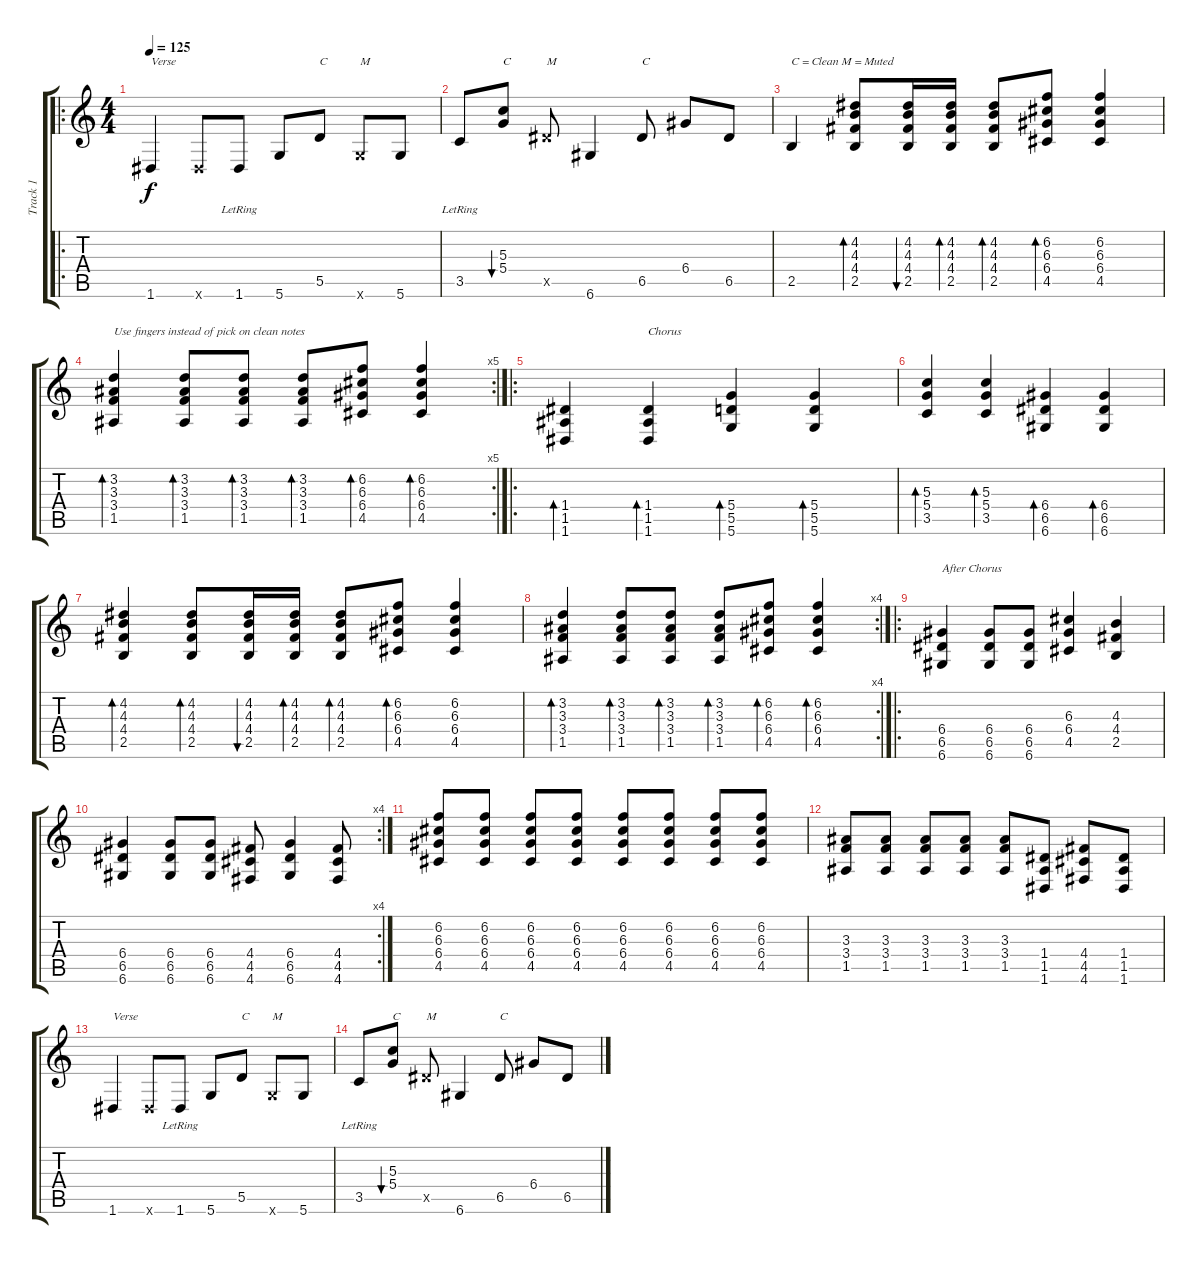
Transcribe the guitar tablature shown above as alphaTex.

\track ("Track 1" "Track 1") {instrument electricguitarmuted}
\staff {score tabs}
\tuning (E4 B3 G3 D3 A2 D2) {hide}
\ro
\ts (4 4)
\tempo 125
\clef g2
\ks c
1.6.4{txt "Verse" dy f instrument electricguitarmuted} 1.6{x}.8 1.6{lr}.8 5.6.8 5.5.8{txt "C" instrument electricguitarclean} 5.6{x}.8{txt "M" instrument electricguitarmuted} 5.6.8 |
3.5{lr}.8 (5.3 5.4).8{bu 120 txt "C" instrument electricguitarclean} 6.5{x}.8{txt "M" instrument electricguitarmuted} 6.6.4 6.5.8{txt "C" instrument electricguitarclean} 6.4.8 6.5.8 |
2.5.4{txt "C = Clean M = Muted"} (4.2 4.3 4.4 2.5).8{bd 120} (4.2 4.3 4.4 2.5).16{bu 120} (4.2 4.3 4.4 2.5).16{bd 120} (4.2 4.3 4.4 2.5).8{bd 120} (6.2 6.3 6.4 4.5).8{bd 120} (6.2 6.3 6.4 4.5).4 |
\rc 5
(3.2 3.3 3.4 1.5).4{bd 60 txt "Use fingers instead of pick on clean notes"} (3.2 3.3 3.4 1.5).8{bd 60} (3.2 3.3 3.4 1.5).8{bd 60} (3.2 3.3 3.4 1.5).8{bd 60} (6.2 6.3 6.4 4.5).8{bd 60} (6.2 6.3 6.4 4.5).4{bd 60} |
\ro
(1.4 1.5 1.6).4{bd 60 instrument distortionguitar} (1.4 1.5 1.6).4{bd 60 txt "Chorus"} (5.4 5.5 5.6).4{bd 60} (5.4 5.5 5.6).4{bd 60} |
(5.3 5.4 3.5).4{bd 60} (5.3 5.4 3.5).4{bd 60} (6.4 6.5 6.6).4{bd 60} (6.4 6.5 6.6).4{bd 60} |
(4.2 4.3 4.4 2.5).4{bd 60} (4.2 4.3 4.4 2.5).8{bd 120} (4.2 4.3 4.4 2.5).16{bu 120} (4.2 4.3 4.4 2.5).16{bd 120} (4.2 4.3 4.4 2.5).8{bd 120} (6.2 6.3 6.4 4.5).8{bd 120} (6.2 6.3 6.4 4.5).4 |
\rc 4
(3.2 3.3 3.4 1.5).4{bd 60} (3.2 3.3 3.4 1.5).8{bd 60} (3.2 3.3 3.4 1.5).8{bd 60} (3.2 3.3 3.4 1.5).8{bd 60} (6.2 6.3 6.4 4.5).8{bd 60} (6.2 6.3 6.4 4.5).4{bd 60} |
\ro
(6.4 6.5 6.6).4{txt "After Chorus" instrument distortionguitar} (6.4 6.5 6.6).8 (6.4 6.5 6.6).8 (6.3 6.4 4.5).4 (4.3 4.4 2.5).4 |
\rc 4
(6.4 6.5 6.6).4 (6.4 6.5 6.6).8 (6.4 6.5 6.6).8 (4.4 4.5 4.6).8 (6.4 6.5 6.6).4 (4.4 4.5 4.6).8 |
(6.2 6.3 6.4 4.5).8 (6.2 6.3 6.4 4.5).8 (6.2 6.3 6.4 4.5).8 (6.2 6.3 6.4 4.5).8 (6.2 6.3 6.4 4.5).8 (6.2 6.3 6.4 4.5).8 (6.2 6.3 6.4 4.5).8 (6.2 6.3 6.4 4.5).8 |
(3.3 3.4 1.5).8 (3.3 3.4 1.5).8 (3.3 3.4 1.5).8 (3.3 3.4 1.5).8 (3.3 3.4 1.5).8 (1.4 1.5 1.6).8 (4.4 4.5 4.6).8 (1.4 1.5 1.6).8 |
1.6.4{txt "Verse" instrument electricguitarmuted} 1.6{x}.8 1.6{lr}.8 5.6.8 5.5.8{txt "C" instrument electricguitarclean} 5.6{x}.8{txt "M" instrument electricguitarmuted} 5.6.8 |
3.5{lr}.8 (5.3 5.4).8{bu 120 txt "C" instrument electricguitarclean} 6.5{x}.8{txt "M" instrument electricguitarmuted} 6.6.4 6.5.8{txt "C" instrument electricguitarclean} 6.4.8 6.5.8
